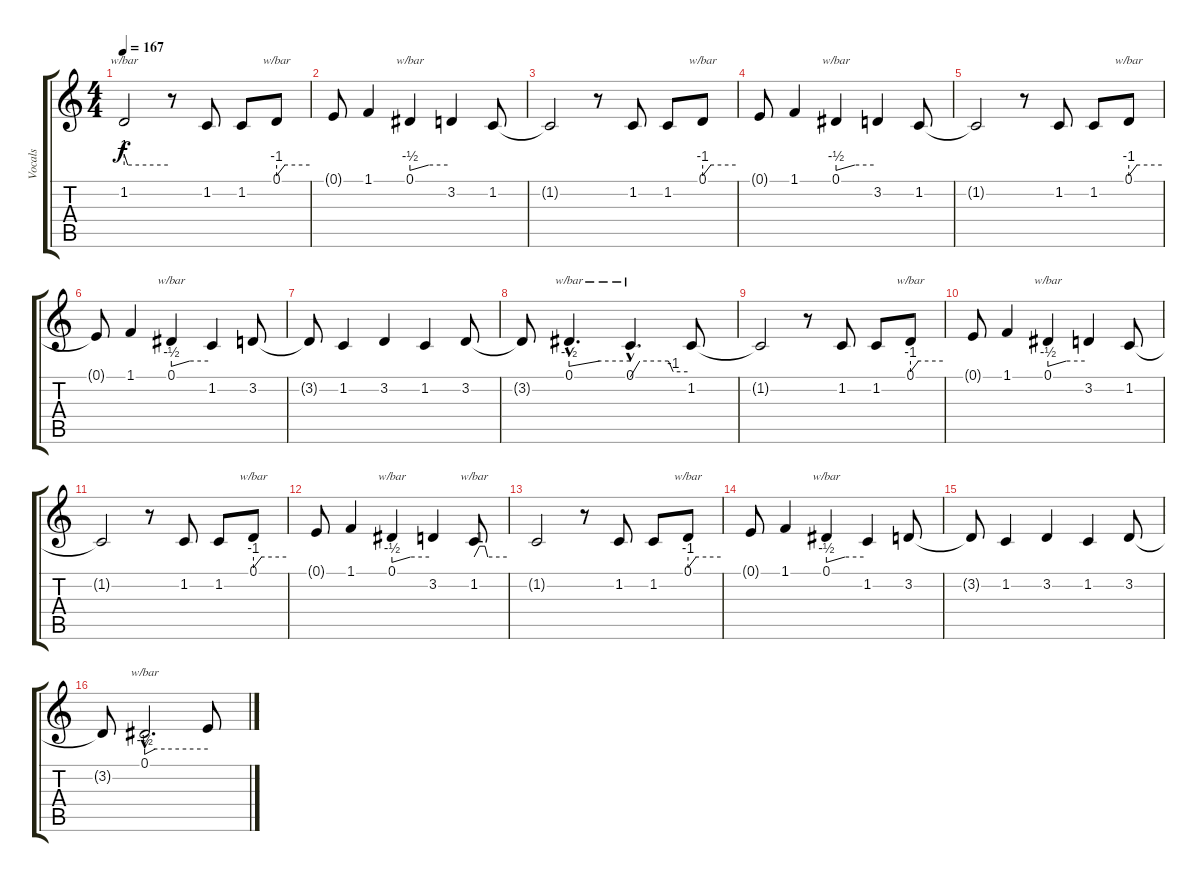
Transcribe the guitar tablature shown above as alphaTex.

\track ("Vocals" "Vocals") {instrument lead1square}
\staff {score tabs}
\tuning (E4 B3 G3 D3 A2 E2) {hide}
\ts (4 4)
\tempo 167
\clef g2
\ks c
1.2.2{tbe (custom default 0 4 5 0 60 0) dy f} r.8 1.2.8 1.2.8 0.1.8{tbe (custom default 0 -4 15 0 60 0)} |
0.1{t}.8 1.1.4 0.1.4{tbe (custom default 0 -2 30 0 60 0)} 3.2.4 1.2.8 |
1.2{t}.2 r.8 1.2.8 1.2.8 0.1.8{tbe (custom default 0 -4 15 0 60 0)} |
0.1{t}.8 1.1.4 0.1.4{tbe (custom default 0 -2 30 0 60 0)} 3.2.4 1.2.8 |
1.2{t}.2 r.8 1.2.8 1.2.8 0.1.8{tbe (custom default 0 -4 15 0 60 0)} |
0.1{t}.8 1.1.4 0.1.4{tbe (custom default 0 -2 30 0 60 0)} 1.2.4 3.2.8 |
3.2{t}.8 1.2.4 3.2.4 1.2.4 3.2.8 |
3.2{t}.8 0.1{hac}.4{d tbe (custom default 0 -2 30 0 60 0)} 0.1{hac}.4{d tbe (custom default 0 -8 10 0 40 0 45 -4 60 -4)} 1.2.8 |
1.2{t}.2 r.8 1.2.8 1.2.8 0.1.8{tbe (custom default 0 -4 15 0 60 0)} |
0.1{t}.8 1.1.4 0.1.4{tbe (custom default 0 -2 30 0 60 0)} 3.2.4 1.2.8 |
1.2{t}.2 r.8 1.2.8 1.2.8 0.1.8{tbe (custom default 0 -4 15 0 60 0)} |
0.1{t}.8 1.1.4 0.1.4{tbe (custom default 0 -2 30 0 60 0)} 3.2.4 1.2.8{tbe (custom default 0 0 10 4 20 4 25 0 60 0)} |
1.2{t}.2 r.8 1.2.8 1.2.8 0.1.8{tbe (custom default 0 -4 15 0 60 0)} |
0.1{t}.8 1.1.4 0.1.4{tbe (custom default 0 -2 30 0 60 0)} 1.2.4 3.2.8 |
3.2{t}.8 1.2.4 3.2.4 1.2.4 3.2.8 |
3.2{t}.8 0.1{hac}.2{d tbe (custom default 0 -2 10 0 60 0)} 0.1{t}.8
